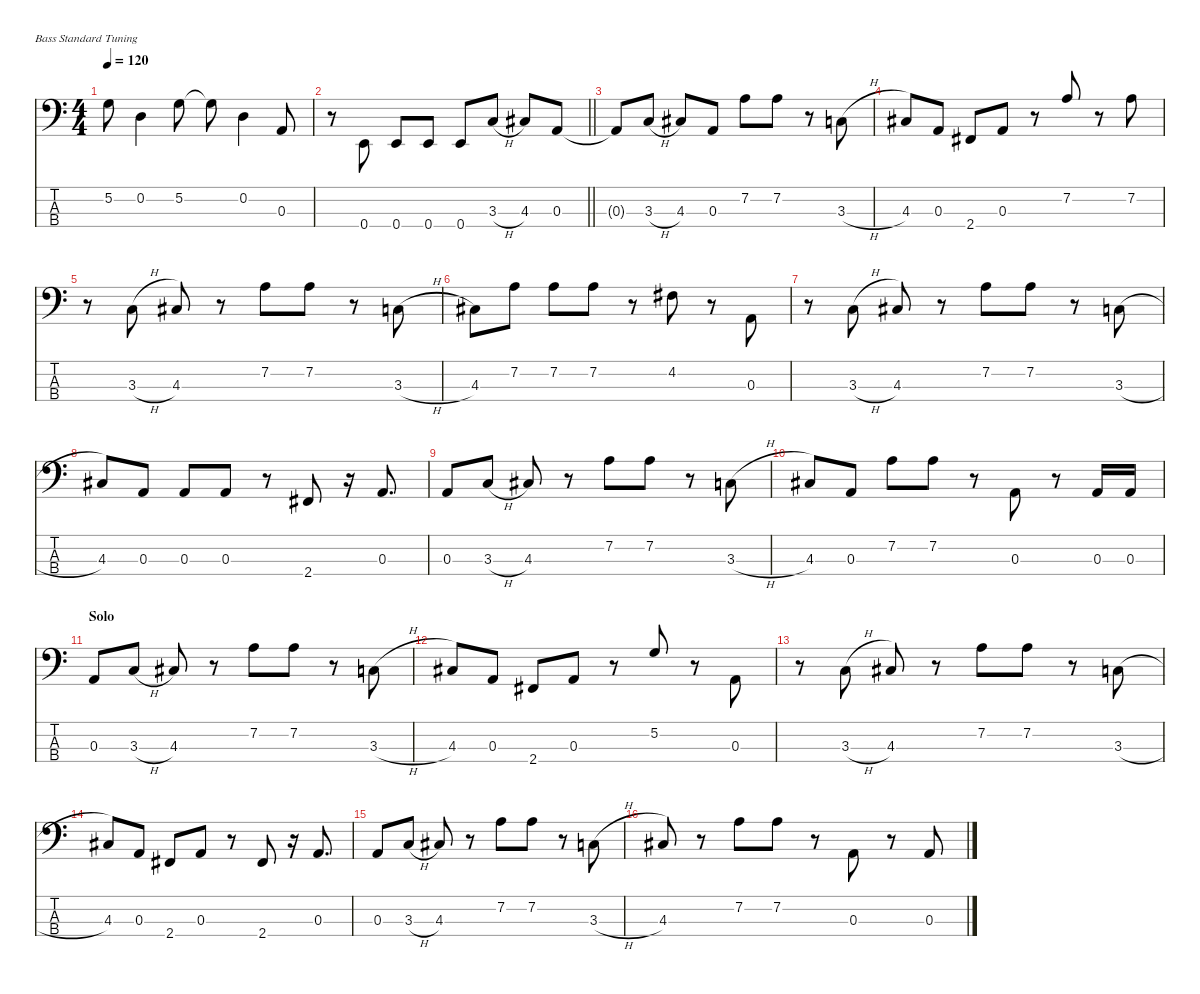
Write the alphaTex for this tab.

\defaultSystemsLayout 4
\hideDynamics
\bracketExtendMode nobrackets
\singleTrackTrackNamePolicy hidden
\multiTrackTrackNamePolicy hidden
\otherSystemsTrackNameOrientation horizontal
\track ("Bass" "el.bs.") {instrument electricbassfinger}
\staff {score tabs}
\tuning (G2 D2 A1 E1)
\ts (4 4)
\tempo 120
\clef f4
\ks c
5.2{t}.8{dy f beam Down} 0.2.4{beam Down} 5.2.8{beam Down} 5.2{t}.8{beam Down} 0.2.4{beam Down} 0.3.8{beam Up} |
\barLineRight lightlight
r.8{beam Down} 0.4.8{beam Up} 0.4.8{beam Up} 0.4.8{beam Up} 0.4.8{beam Up} 3.3{h}.8{beam Up} 4.3{acc #}.8{beam Up} 0.3.8{beam Up} |
0.3{t}.8{beam Up} 3.3{h}.8{beam Up} 4.3{acc #}.8{beam Up} 0.3.8{beam Up} 7.2.8{beam Down} 7.2.8{beam Down} r.8{beam Down} 3.3{h}.8{beam Up} |
4.3{acc #}.8{beam Up} 0.3.8{beam Up} 2.4{acc #}.8{beam Up} 0.3.8{beam Up} r.8{beam Up} 7.2.8{beam Down} r.8{beam Down} 7.2.8{beam Down} |
r.8{beam Down} 3.3{h}.8{beam Up} 4.3{acc #}.8{beam Up} r.8{beam Up} 7.2.8{beam Down} 7.2.8{beam Down} r.8{beam Down} 3.3{h}.8{beam Up} |
4.3{acc #}.8{beam Down} 7.2.8{beam Down} 7.2.8{beam Down} 7.2.8{beam Down} r.8{beam Down} 4.2{acc #}.8{beam Down} r.8{beam Down} 0.3.8{beam Up} |
r.8{beam Down} 3.3{h}.8{beam Up} 4.3{acc #}.8{beam Up} r.8{beam Up} 7.2.8{beam Down} 7.2.8{beam Down} r.8{beam Down} 3.3{h}.8{beam Up} |
4.3{acc #}.8{beam Up} 0.3.8{beam Up} 0.3.8{beam Up} 0.3.8{beam Up} r.8{beam Up} 2.4{acc #}.8{beam Up} r.16{beam Up} 0.3.8{d beam Up} |
0.3.8{beam Up} 3.3{h}.8{beam Up} 4.3{acc #}.8{beam Up} r.8{beam Up} 7.2.8{beam Down} 7.2.8{beam Down} r.8{beam Down} 3.3{h}.8{beam Up} |
4.3{acc #}.8{beam Up} 0.3.8{beam Up} 7.2.8{beam Down} 7.2.8{beam Down} r.8{beam Down} 0.3.8{beam Up} r.8{beam Up} 0.3.16{beam Up} 0.3.16{beam Up} |
\section ("" "Solo")
0.3.8{beam Up} 3.3{h}.8{beam Up} 4.3{acc #}.8{beam Up} r.8{beam Up} 7.2.8{beam Down} 7.2.8{beam Down} r.8{beam Down} 3.3{h}.8{beam Up} |
4.3{acc #}.8{beam Up} 0.3.8{beam Up} 2.4{acc #}.8{beam Up} 0.3.8{beam Up} r.8{beam Up} 5.2.8{beam Down} r.8{beam Down} 0.3.8{beam Up} |
r.8{beam Down} 3.3{h}.8{beam Up} 4.3{acc #}.8{beam Up} r.8{beam Up} 7.2.8{beam Down} 7.2.8{beam Down} r.8{beam Down} 3.3{h}.8{beam Up} |
4.3{acc #}.8{beam Up} 0.3.8{beam Up} 2.4{acc #}.8{beam Up} 0.3.8{beam Up} r.8{beam Up} 2.4{acc #}.8{beam Up} r.16{beam Up} 0.3.8{d beam Up} |
0.3.8{beam Up} 3.3{h}.8{beam Up} 4.3{acc #}.8{beam Up} r.8{beam Up} 7.2.8{beam Down} 7.2.8{beam Down} r.8{beam Down} 3.3{h}.8{beam Up} |
4.3{acc #}.8{beam Up} r.8{beam Up} 7.2.8{beam Down} 7.2.8{beam Down} r.8{beam Down} 0.3.8{beam Up} r.8{beam Up} 0.3.8{beam Up}
